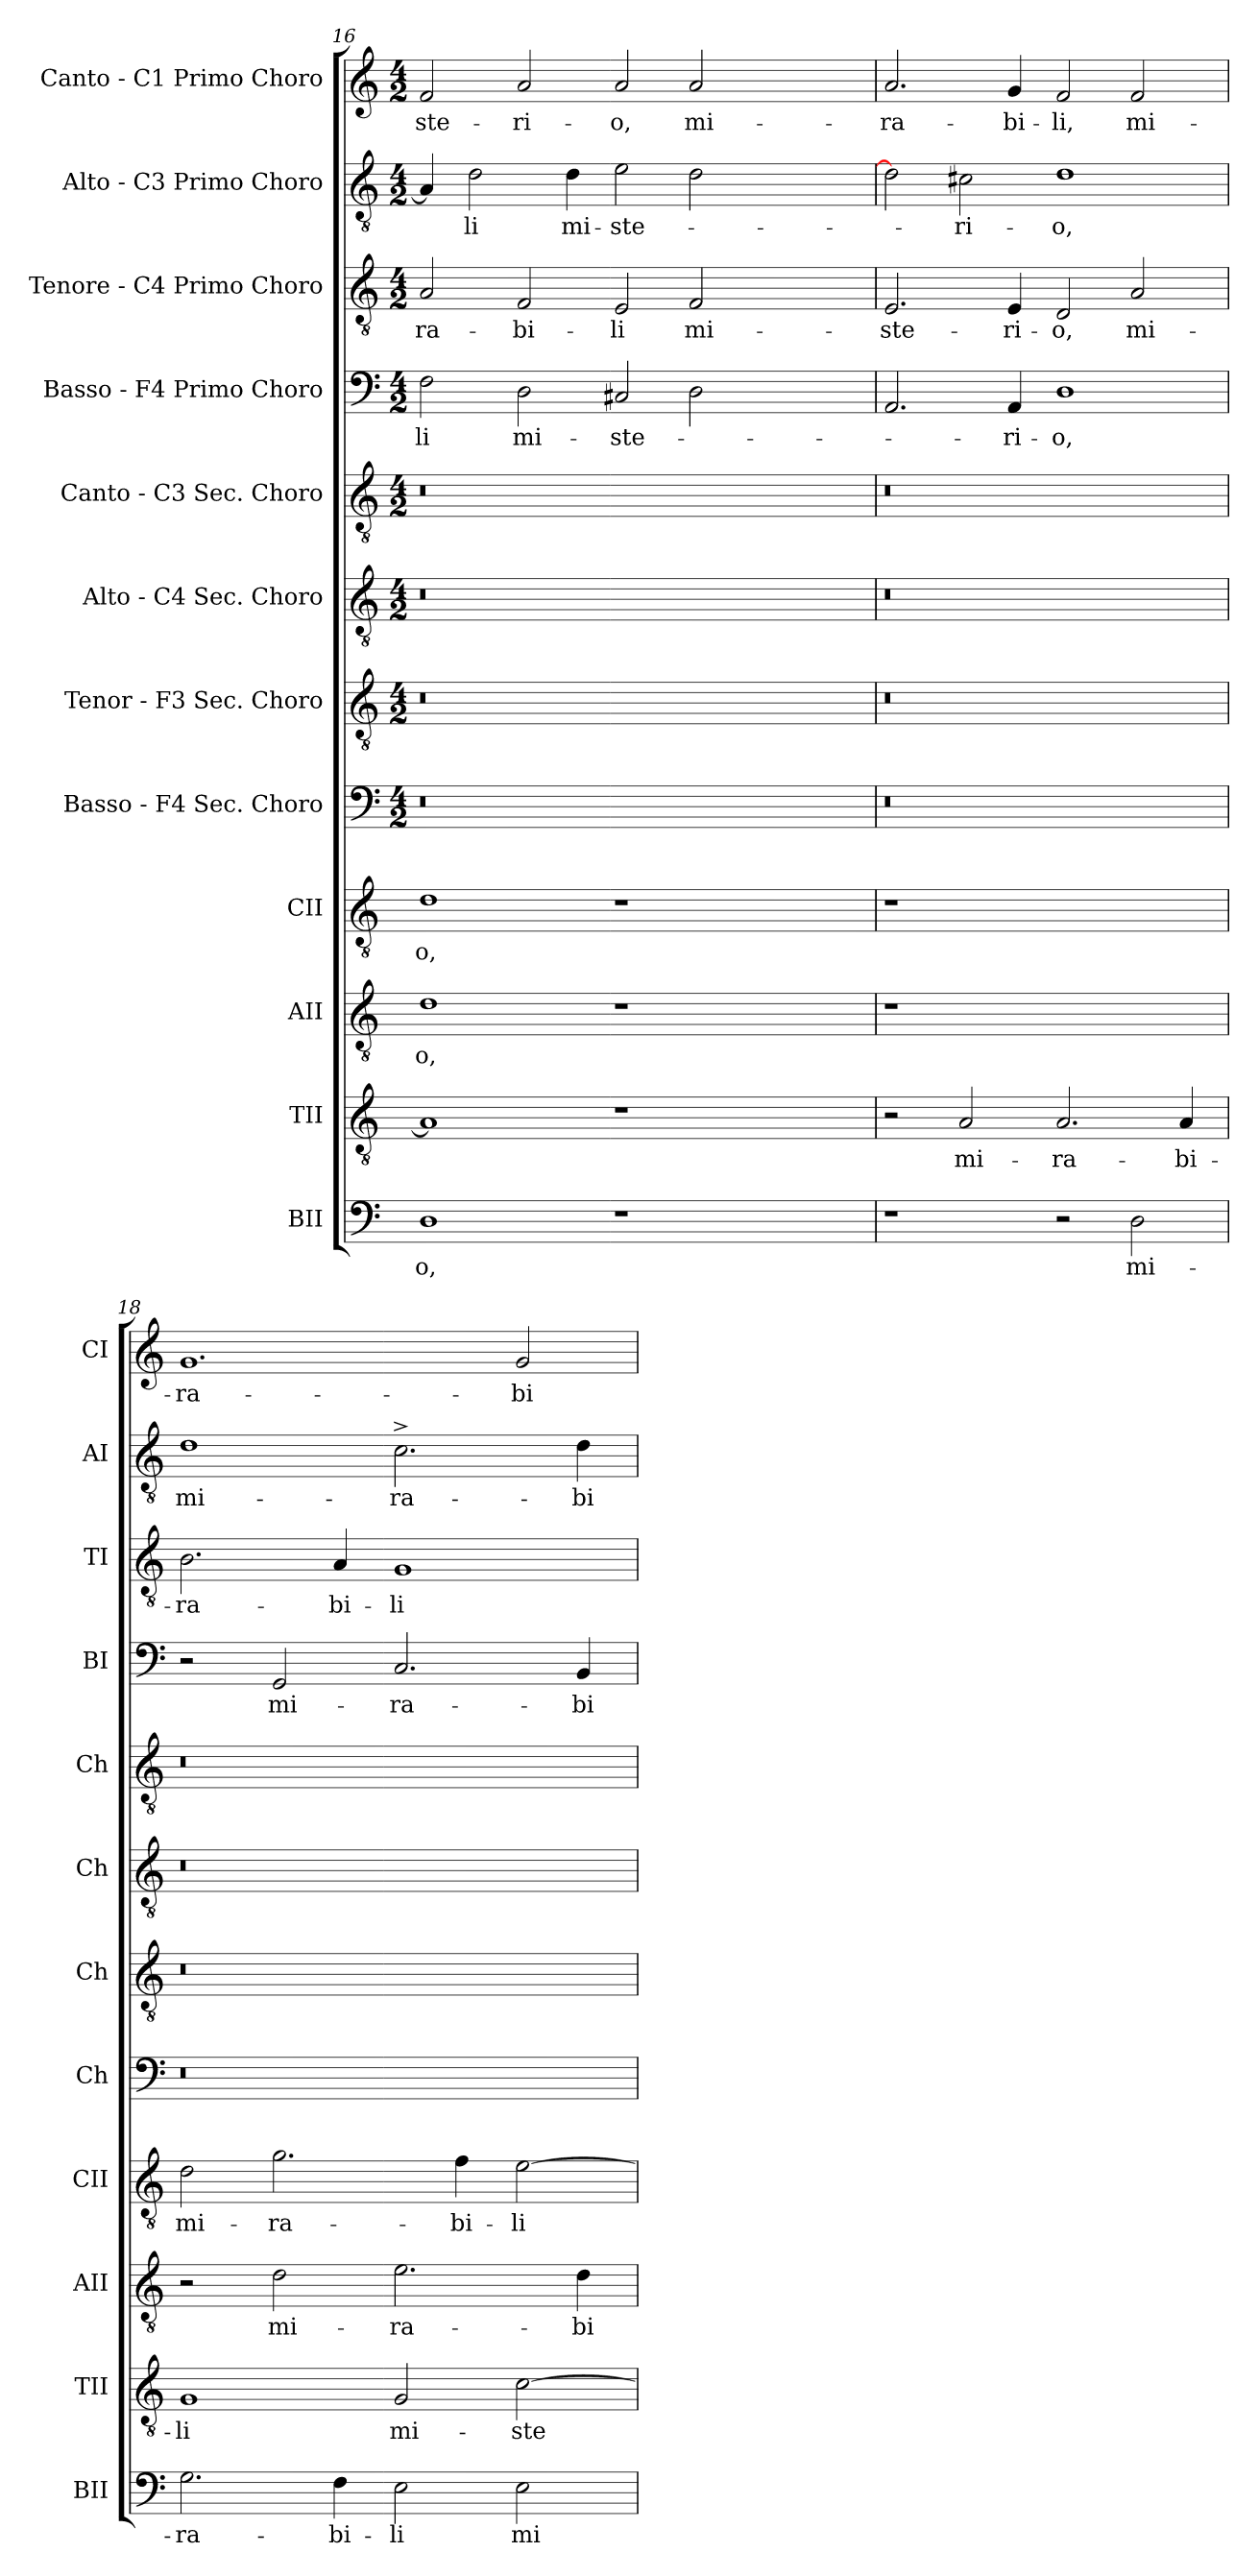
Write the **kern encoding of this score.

**kern	**text	**kern	**text	**kern	**text	**kern	**text	**kern	**kern	**kern	**kern	**kern	**text	**kern	**text	**kern	**text	**kern	**text
*part12	*part12	*part11	*part11	*part10	*part10	*part9	*part9	*part8	*part7	*part6	*part5	*part4	*part4	*part3	*part3	*part2	*part2	*part1	*part1
*staff12	*staff12	*staff11	*staff11	*staff10	*staff10	*staff9	*staff9	*staff8	*staff7	*staff6	*staff5	*staff4	*staff4	*staff3	*staff3	*staff2	*staff2	*staff1	*staff1
*I"BII	*	*I"TII	*	*I"AII	*	*I"CII	*	*I"Basso - F4  Sec. Choro	*I"Tenor - F3  Sec. Choro	*I"Alto - C4  Sec. Choro	*I"Canto - C3  Sec. Choro	*I"Basso - F4  Primo Choro	*	*I"Tenore - C4  Primo Choro	*	*I"Alto - C3  Primo Choro	*	*I"Canto - C1  Primo Choro	*
*I'BII	*	*I'TII	*	*I'AII	*	*I'CII	*	*I'Ch	*I'Ch	*I'Ch	*I'Ch	*I'BI	*	*I'TI	*	*I'AI	*	*I'CI	*
*clefF4	*	*clefGv2	*	*clefGv2	*	*clefGv2	*	*clefF4	*clefGv2	*clefGv2	*clefGv2	*clefF4	*	*clefGv2	*	*clefGv2	*	*clefG2	*
*	*	*	*	*	*	*	*	*M4/2	*M4/2	*M4/2	*M4/2	*M4/2	*	*M4/2	*	*M4/2	*	*M4/2	*
=16	=16	=16	=16	=16	=16	=16	=16	=16	=16	=16	=16	=16	=16	=16	=16	=16	=16	=16	=16
!	!LO:LY:b:cj	!	!	!	!LO:LY:b:cj	!	!LO:LY:b:cj	!	!	!	!	!	!LO:LY:b:cj	!	!LO:LY:b:cj	!	!	!	!LO:LY:b:cj
1D	-o,	1A]	.	1d	-o,	1d	-o,	0r	0r	0r	0r	2F\	-li	2A/	-ra-	4A/]	.	2f/	-ste-
!	!	!	!	!	!	!	!	!	!	!	!	!	!	!	!	!	!LO:LY:b:cj	!	!
.	.	.	.	.	.	.	.	.	.	.	.	.	.	.	.	2d\	-li	.	.
!	!	!	!	!	!	!	!	!	!	!	!	!	!LO:LY:b:cj	!	!LO:LY:b:cj	!	!	!	!LO:LY:b:cj
.	.	.	.	.	.	.	.	.	.	.	.	2D\	mi-	2F/	-bi-	.	.	2a/	-ri-
!	!	!	!	!	!	!	!	!	!	!	!	!	!	!	!	!	!LO:LY:b	!	!
.	.	.	.	.	.	.	.	.	.	.	.	.	.	.	.	4d\	mi-	.	.
!LO:N:vis=1	!	!LO:N:vis=1	!	!LO:N:vis=1	!	!LO:N:vis=1	!	!	!	!	!	!	!LO:LY:b:cj	!	!LO:LY:b:cj	!	!LO:LY:b:rj	!	!LO:LY:b:cj
0r	.	0r	.	0r	.	0r	.	.	.	.	.	2C#X/	-ste-	2E/	-li	2e\	-ste-	2a/	-o,
!	!	!	!	!	!	!	!	!	!	!	!	!	!	!	!LO:LY:b:cj	!	!	!	!LO:LY:b:cj
.	.	.	.	.	.	.	.	.	.	.	.	2D\	.	2F/	mi-	[>2d\	.	2a/	mi-
.	.	.	.	.	.	.	.	1ryy	1ryy	1ryy	1ryy	1ryy	.	1ryy	.	1ryy	.	1ryy	.
=17	=17	=17	=17	=17	=17	=17	=17	=17	=17	=17	=17	=17	=17	=17	=17	=17	=17	=17	=17
!	!	!	!	!	!	!	!	!	!	!	!	!	!	!	!LO:LY:b:cj	!	!	!	!LO:LY:b:cj
1r	.	2r	.	1r	.	1r	.	0r	0r	0r	0r	2.AA/	.	2.E/	-ste-	2d\]	.	2.a/	-ra-
!	!	!	!LO:LY:b:cj	!	!	!	!	!	!	!	!	!	!	!	!	!	!LO:LY:b:cj	!	!
.	.	2A/	mi-	.	.	.	.	.	.	.	.	.	.	.	.	2c#X\	-ri-	.	.
!	!	!	!	!	!	!	!	!	!	!	!	!	!LO:LY:b:cj	!	!LO:LY:b:cj	!	!	!	!LO:LY:b
.	.	.	.	.	.	.	.	.	.	.	.	4AA/	-ri-	4E/	-ri-	.	.	4g/	-bi-
!	!	!	!LO:LY:b:cj	!	!	!	!	!	!	!	!	!	!LO:LY:b:cj	!	!LO:LY:b:cj	!	!LO:LY:b:cj	!	!LO:LY:b:rj
2r	.	2.A/	-ra-	1ryy	.	1ryy	.	.	.	.	.	1D	-o,	2D/	-o,	1d	-o,	2f/	-li,
!	!LO:LY:b:cj	!	!	!	!	!	!	!	!	!	!	!	!	!	!LO:LY:b:cj	!	!	!	!LO:LY:b:cj
2D\	mi-	.	.	.	.	.	.	.	.	.	.	.	.	2A/	mi-	.	.	2f/	mi-
!	!	!	!LO:LY:b:cj	!	!	!	!	!	!	!	!	!	!	!	!	!	!	!	!
.	.	4A/	-bi-	.	.	.	.	.	.	.	.	.	.	.	.	.	.	.	.
=18	=18	=18	=18	=18	=18	=18	=18	=18	=18	=18	=18	=18	=18	=18	=18	=18	=18	=18	=18
!	!LO:LY:b:cj	!	!LO:LY:b:rj	!	!	!	!LO:LY:b:cj	!	!	!	!	!	!	!	!LO:LY:b:cj	!	!LO:LY:b:cj	!	!LO:LY:b:cj
2.G\	-ra-	1G	-li	2r	.	2d\	mi-	0r	0r	0r	0r	2r	.	2.B\	-ra-	1d	mi-	1.g	-ra-
!	!	!	!	!	!LO:LY:b:cj	!	!LO:LY:b:cj	!	!	!	!	!	!LO:LY:b:cj	!	!	!	!	!	!
.	.	.	.	2d\	mi-	2.g\	-ra-	.	.	.	.	2GG/	mi-	.	.	.	.	.	.
!	!LO:LY:b:cj	!	!	!	!	!	!	!	!	!	!	!	!	!	!LO:LY:b:cj	!	!	!	!
4F\	-bi-	.	.	.	.	.	.	.	.	.	.	.	.	4A/	-bi-	.	.	.	.
!	!LO:LY:b:cj	!	!LO:LY:b:cj	!	!LO:LY:b:cj	!	!	!	!	!	!	!	!LO:LY:b:cj	!	!LO:LY:b:rj	!	!LO:LY:b:cj	!	!
2E\	-li	2G/	mi-	2.e\	-ra-	.	.	.	.	.	.	2.C/	-ra-	1G	-li	2.c^<\	-ra-	.	.
!	!	!	!	!	!	!	!LO:LY:b:cj	!	!	!	!	!	!	!	!	!	!	!	!
.	.	.	.	.	.	4f\	-bi-	.	.	.	.	.	.	.	.	.	.	.	.
!	!LO:LY:b:cj	!	!LO:LY:b:cj	!	!	!	!LO:LY:b:cj	!	!	!	!	!	!	!	!	!	!	!	!LO:LY:b:cj
2E\	mi-	[>2c\	-ste-	.	.	[>2e\	-li	.	.	.	.	.	.	.	.	.	.	2g/	-bi-
!	!	!	!	!	!LO:LY:b:cj	!	!	!	!	!	!	!	!LO:LY:b:cj	!	!	!	!LO:LY:b:cj	!	!
.	.	.	.	4d\	-bi-	.	.	.	.	.	.	4BB/	-bi-	.	.	4d\	-bi-	.	.
=	=	=	=	=	=	=	=	=	=	=	=	=	=	=	=	=	=	=	=
*-	*-	*-	*-	*-	*-	*-	*-	*-	*-	*-	*-	*-	*-	*-	*-	*-	*-	*-	*-
